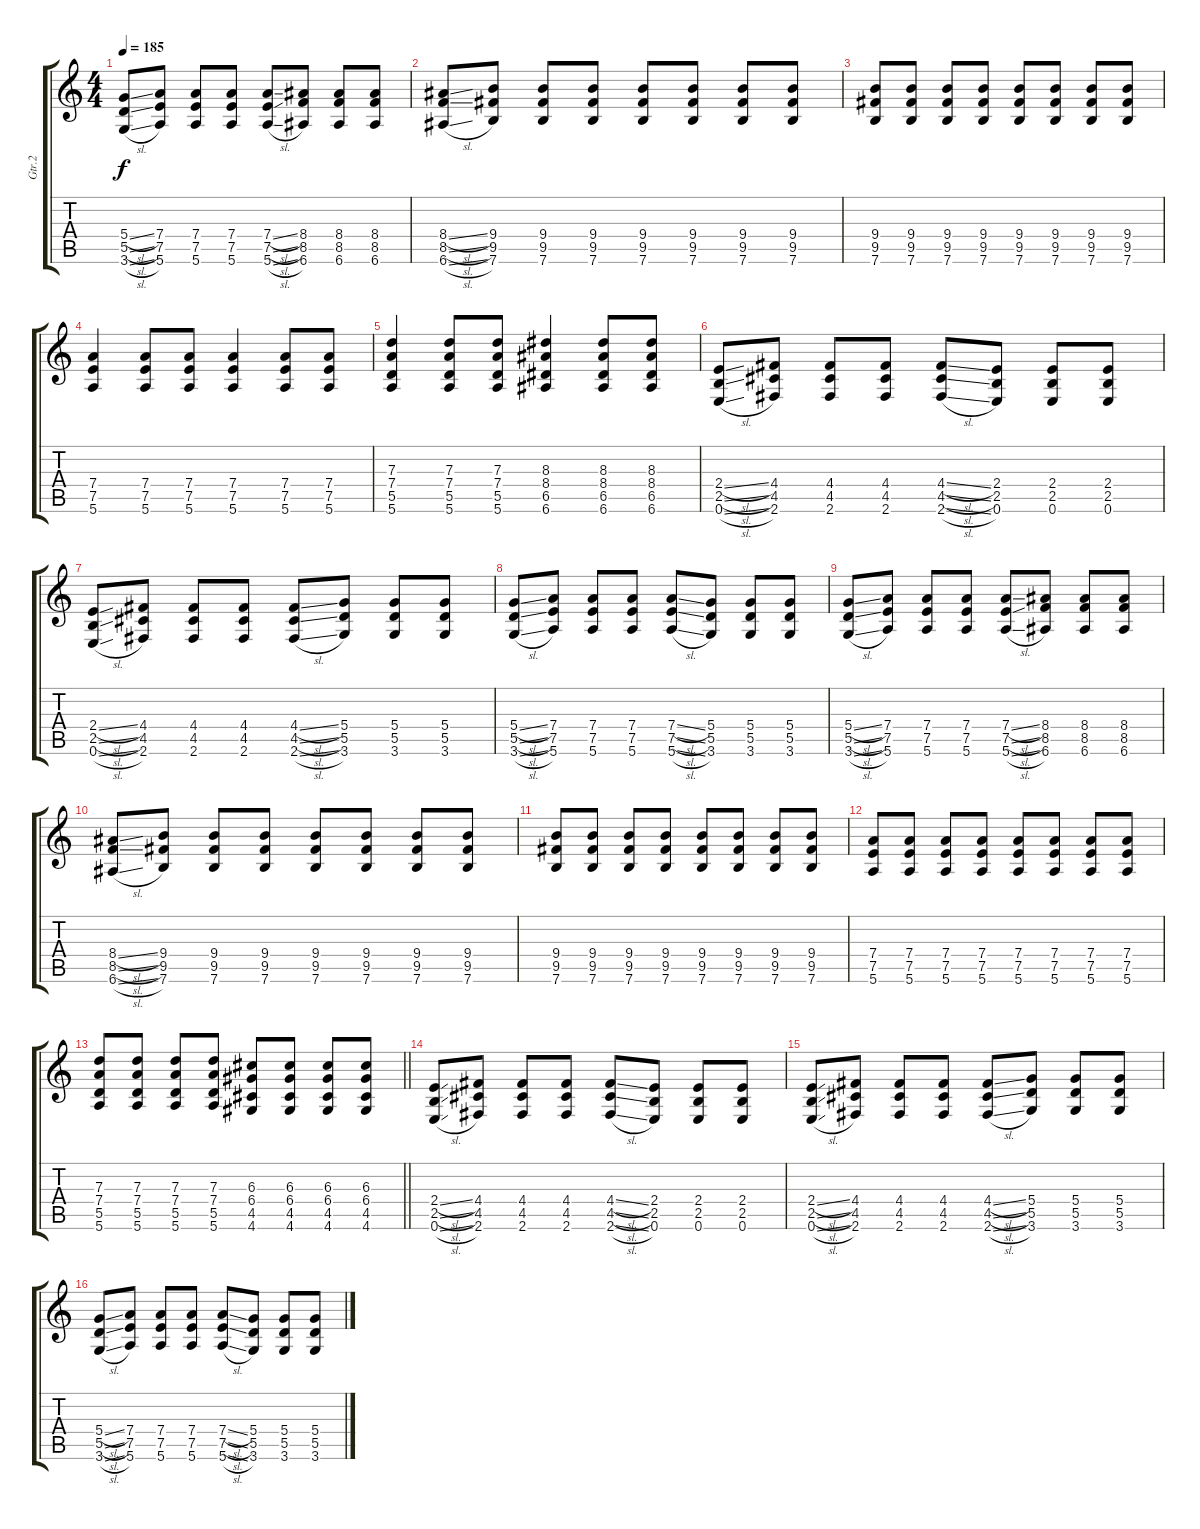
\track ("Gtr.2" "Gtr.2") {instrument distortionguitar}
\staff {score tabs}
\tuning (E4 B3 G3 D3 A2 E2) {hide}
\ts (4 4)
\tempo 185
\clef g2
\ks c
(5.4{sl} 5.5{sl} 3.6{sl}).8{dy f} (7.4 7.5 5.6).8 (7.4 7.5 5.6).8 (7.4 7.5 5.6).8 (7.4{sl} 7.5{sl} 5.6{sl}).8 (8.4 8.5 6.6).8 (8.4 8.5 6.6).8 (8.4 8.5 6.6).8 |
(8.4{sl} 8.5{sl} 6.6{sl}).8 (9.4 9.5 7.6).8 (9.4 9.5 7.6).8 (9.4 9.5 7.6).8 (9.4 9.5 7.6).8 (9.4 9.5 7.6).8 (9.4 9.5 7.6).8 (9.4 9.5 7.6).8 |
(9.4 9.5 7.6).8 (9.4 9.5 7.6).8 (9.4 9.5 7.6).8 (9.4 9.5 7.6).8 (9.4 9.5 7.6).8 (9.4 9.5 7.6).8 (9.4 9.5 7.6).8 (9.4 9.5 7.6).8 |
(7.4 7.5 5.6).4 (7.4 7.5 5.6).8 (7.4 7.5 5.6).8 (7.4 7.5 5.6).4 (7.4 7.5 5.6).8 (7.4 7.5 5.6).8 |
(7.3 7.4 5.5 5.6).4 (7.3 7.4 5.5 5.6).8 (7.3 7.4 5.5 5.6).8 (8.3 8.4 6.5 6.6).4 (8.3 8.4 6.5 6.6).8 (8.3 8.4 6.5 6.6).8 |
(2.4{sl} 2.5{sl} 0.6{sl}).8 (4.4 4.5 2.6).8 (4.4 4.5 2.6).8 (4.4 4.5 2.6).8 (4.4{sl} 4.5{sl} 2.6{sl}).8 (2.4 2.5 0.6).8 (2.4 2.5 0.6).8 (2.4 2.5 0.6).8 |
(2.4{sl} 2.5{sl} 0.6{sl}).8 (4.4 4.5 2.6).8 (4.4 4.5 2.6).8 (4.4 4.5 2.6).8 (4.4{sl} 4.5{sl} 2.6{sl}).8 (5.4 5.5 3.6).8 (5.4 5.5 3.6).8 (5.4 5.5 3.6).8 |
(5.4{sl} 5.5{sl} 3.6{sl}).8 (7.4 7.5 5.6).8 (7.4 7.5 5.6).8 (7.4 7.5 5.6).8 (7.4{sl} 7.5{sl} 5.6{sl}).8 (5.4 5.5 3.6).8 (5.4 5.5 3.6).8 (5.4 5.5 3.6).8 |
(5.4{sl} 5.5{sl} 3.6{sl}).8 (7.4 7.5 5.6).8 (7.4 7.5 5.6).8 (7.4 7.5 5.6).8 (7.4{sl} 7.5{sl} 5.6{sl}).8 (8.4 8.5 6.6).8 (8.4 8.5 6.6).8 (8.4 8.5 6.6).8 |
(8.4{sl} 8.5{sl} 6.6{sl}).8 (9.4 9.5 7.6).8 (9.4 9.5 7.6).8 (9.4 9.5 7.6).8 (9.4 9.5 7.6).8 (9.4 9.5 7.6).8 (9.4 9.5 7.6).8 (9.4 9.5 7.6).8 |
(9.4 9.5 7.6).8 (9.4 9.5 7.6).8 (9.4 9.5 7.6).8 (9.4 9.5 7.6).8 (9.4 9.5 7.6).8 (9.4 9.5 7.6).8 (9.4 9.5 7.6).8 (9.4 9.5 7.6).8 |
(7.4 7.5 5.6).8 (7.4 7.5 5.6).8 (7.4 7.5 5.6).8 (7.4 7.5 5.6).8 (7.4 7.5 5.6).8 (7.4 7.5 5.6).8 (7.4 7.5 5.6).8 (7.4 7.5 5.6).8 |
\barLineRight lightlight
(7.3 7.4 5.5 5.6).8 (7.3 7.4 5.5 5.6).8 (7.3 7.4 5.5 5.6).8 (7.3 7.4 5.5 5.6).8 (6.3 6.4 4.5 4.6).8 (6.3 6.4 4.5 4.6).8 (6.3 6.4 4.5 4.6).8 (6.3 6.4 4.5 4.6).8 |
(2.4{sl} 2.5{sl} 0.6{sl}).8 (4.4 4.5 2.6).8 (4.4 4.5 2.6).8 (4.4 4.5 2.6).8 (4.4{sl} 4.5{sl} 2.6{sl}).8 (2.4 2.5 0.6).8 (2.4 2.5 0.6).8 (2.4 2.5 0.6).8 |
(2.4{sl} 2.5{sl} 0.6{sl}).8 (4.4 4.5 2.6).8 (4.4 4.5 2.6).8 (4.4 4.5 2.6).8 (4.4{sl} 4.5{sl} 2.6{sl}).8 (5.4 5.5 3.6).8 (5.4 5.5 3.6).8 (5.4 5.5 3.6).8 |
(5.4{sl} 5.5{sl} 3.6{sl}).8 (7.4 7.5 5.6).8 (7.4 7.5 5.6).8 (7.4 7.5 5.6).8 (7.4{sl} 7.5{sl} 5.6{sl}).8 (5.4 5.5 3.6).8 (5.4 5.5 3.6).8 (5.4 5.5 3.6).8
